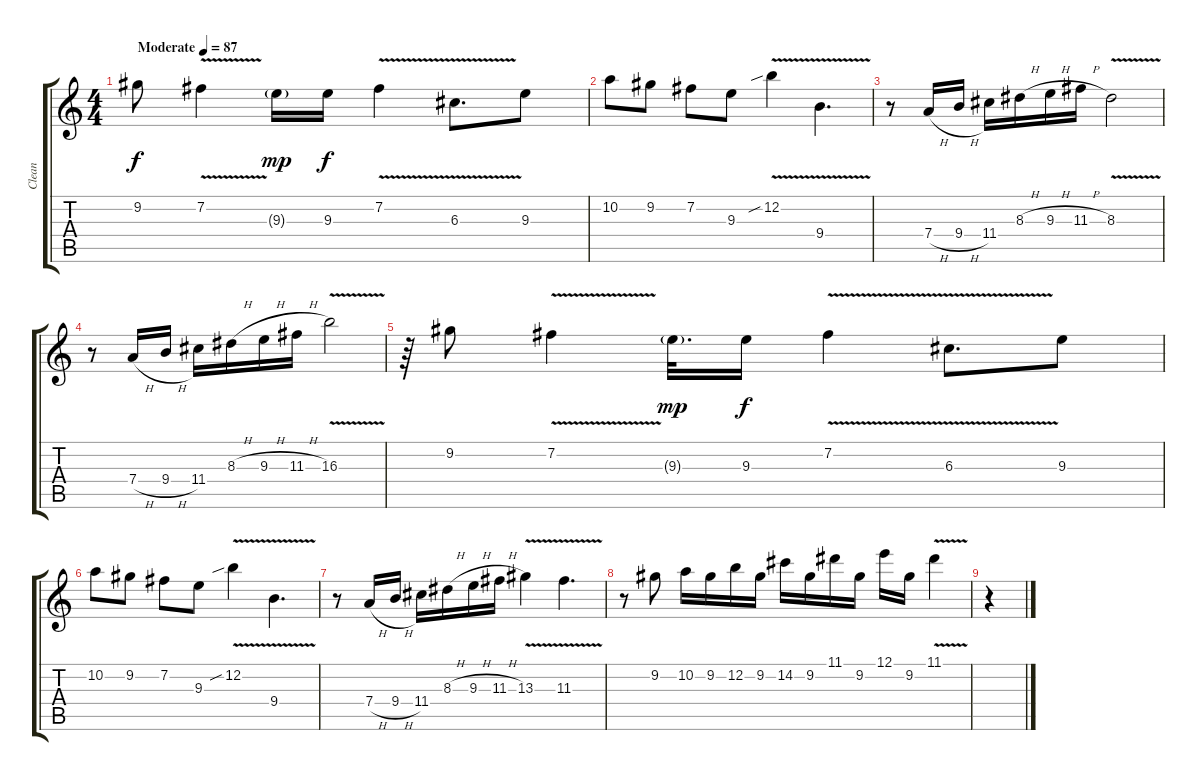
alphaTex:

\track ("Clean" "Clean") {instrument acousticguitarsteel}
\staff {score tabs}
\tuning (E4 B3 G3 D3 A2 E2) {hide}
\ts (4 4)
\tempo (87 "Moderate")
\clef g2
\ks c
9.2.8{dy f instrument acousticguitarsteel} 7.2{v}.4 9.3{g}.16{dy mp} 9.3.16{dy f} 7.2{v}.4 6.3{v}.8{d} 9.3.8 |
10.2.8 9.2.8 7.2.8 9.3.8 12.2{v sib}.4 9.4{v}.4{d} |
r.8 7.4{h}.16 9.4{h}.16 11.4.16 8.3{h}.16 9.3{h}.16 11.3{h}.16 8.3{v}.2 |
r.8 7.4{h}.16 9.4{h}.16 11.4.16 8.3{h}.16 9.3{h}.16 11.3{h}.16 16.3{v}.2 |
r.64 9.2.8 7.2{v}.4 9.3{g}.32{d dy mp} 9.3.16{dy f} 7.2{v}.4 6.3{v}.8{d} 9.3.8 |
10.2.8 9.2.8 7.2.8 9.3.8 12.2{v sib}.4 9.4{v}.4{d} |
r.8 7.4{h}.16 9.4{h}.16 11.4.16 8.3{h}.16 9.3{h}.16 11.3{h}.16 13.3{v}.4 11.3{v}.4{d} |
r.8 9.2.8 10.2.16 9.2.16 12.2.16 9.2.16 14.2.16 9.2.16 11.1.16 9.2.16 12.1.16 9.2.16 11.1{v}.4 |
r.4
